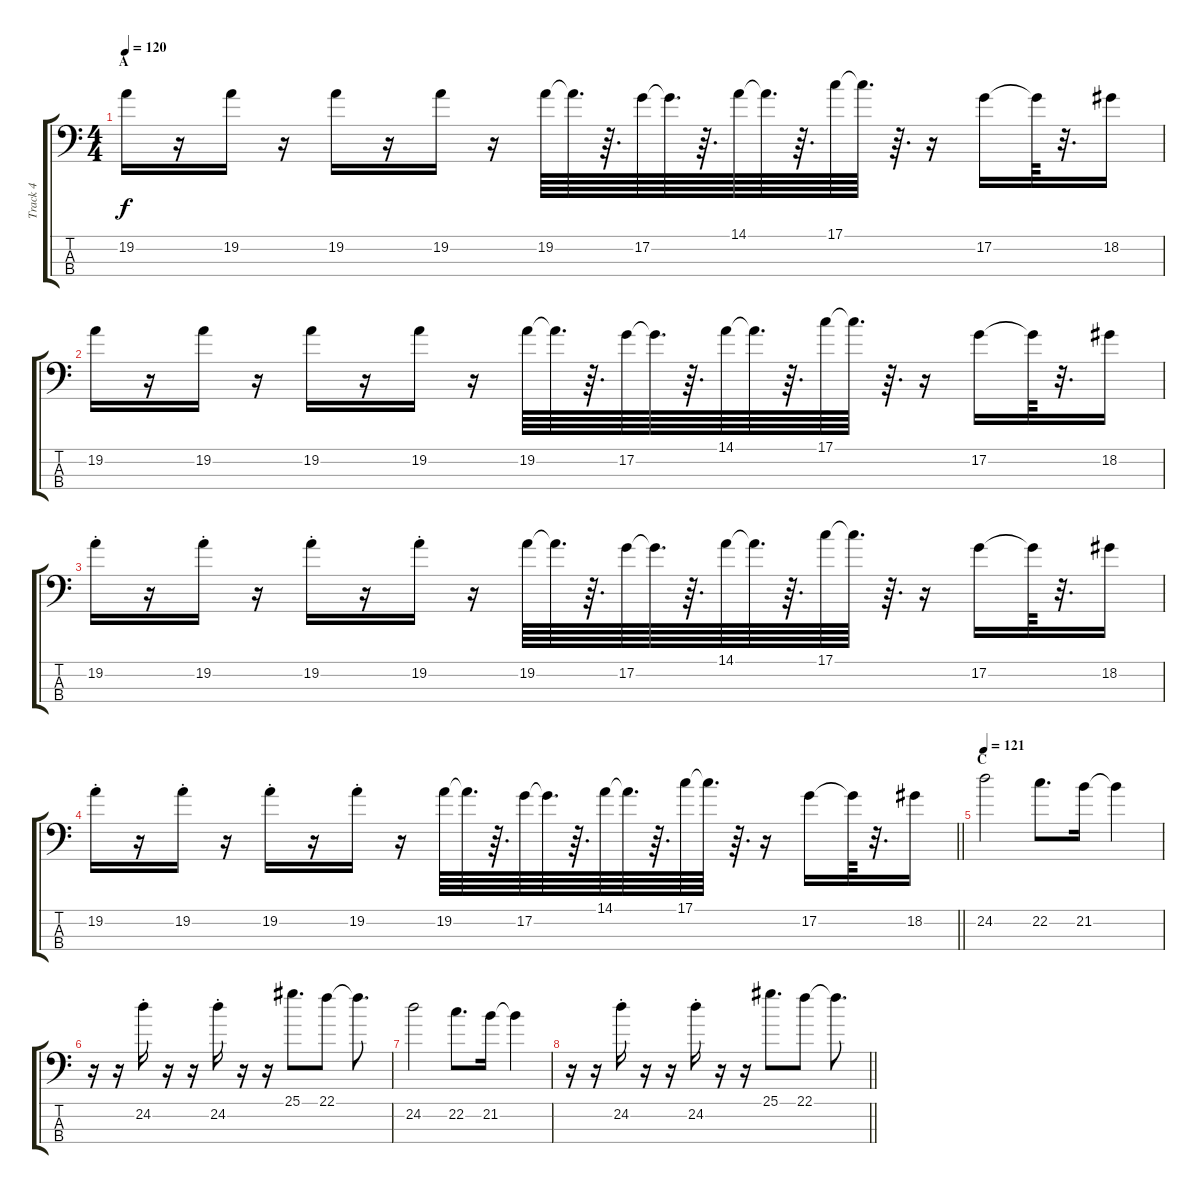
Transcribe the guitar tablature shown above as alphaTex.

\track ("Track 4" "Track 4") {instrument electricguitarclean}
\staff {score tabs}
\tuning (G2 D2 A1 E1) {hide}
\ts (4 4)
\section ("" "A")
\tempo 120
\clef f4
\ks c
19.2.16{dy f volume 9 instrument electricguitarclean} r.16 19.2.16 r.16 19.2.16 r.16 19.2.16 r.16 19.2.64 19.2{t}.64{d} r.64{d} 17.2.64 17.2{t}.64{d} r.64{d} 14.1.64 14.1{t}.64{d} r.64{d} 17.1.64 17.1{t}.64{d} r.64{d} r.16 17.2.16 17.2{t}.64 r.32{d} 18.2.16 |
19.2.16 r.16 19.2.16 r.16 19.2.16 r.16 19.2.16 r.16 19.2.64 19.2{t}.64{d} r.64{d} 17.2.64 17.2{t}.64{d} r.64{d} 14.1.64 14.1{t}.64{d} r.64{d} 17.1.64 17.1{t}.64{d} r.64{d} r.16 17.2.16 17.2{t}.64 r.32{d} 18.2.16 |
19.2{st}.16 r.16 19.2{st}.16 r.16 19.2{st}.16 r.16 19.2{st}.16 r.16 19.2.64 19.2{t}.64{d} r.64{d} 17.2.64 17.2{t}.64{d} r.64{d} 14.1.64 14.1{t}.64{d} r.64{d} 17.1.64 17.1{t}.64{d} r.64{d} r.16 17.2.16 17.2{t}.64 r.32{d} 18.2.16 |
\barLineRight lightlight
19.2{st}.16 r.16 19.2{st}.16 r.16 19.2{st}.16 r.16 19.2{st}.16 r.16 19.2.64 19.2{t}.64{d} r.64{d} 17.2.64 17.2{t}.64{d} r.64{d} 14.1.64 14.1{t}.64{d} r.64{d} 17.1.64 17.1{t}.64{d} r.64{d} r.16 17.2.16 17.2{t}.64 r.32{d} 18.2.16 |
\section ("" "C")
\tempo 121
24.2.2{volume 11 instrument synthstrings1} 22.2.8{d} 21.2.16 21.2{t}.4 |
r.16{instrument synthbass2} r.16 24.2{st}.16 r.16 r.16 24.2{st}.16 r.16 r.16 25.1.8{d} 22.1.8 22.1{t}.8{d} |
24.2.2{instrument synthstrings1} 22.2.8{d} 21.2.16 21.2{t}.4 |
\barLineRight lightlight
r.16{instrument synthbass2} r.16 24.2{st}.16 r.16 r.16 24.2{st}.16 r.16 r.16 25.1.8{d} 22.1.8 22.1{t}.8{d}
